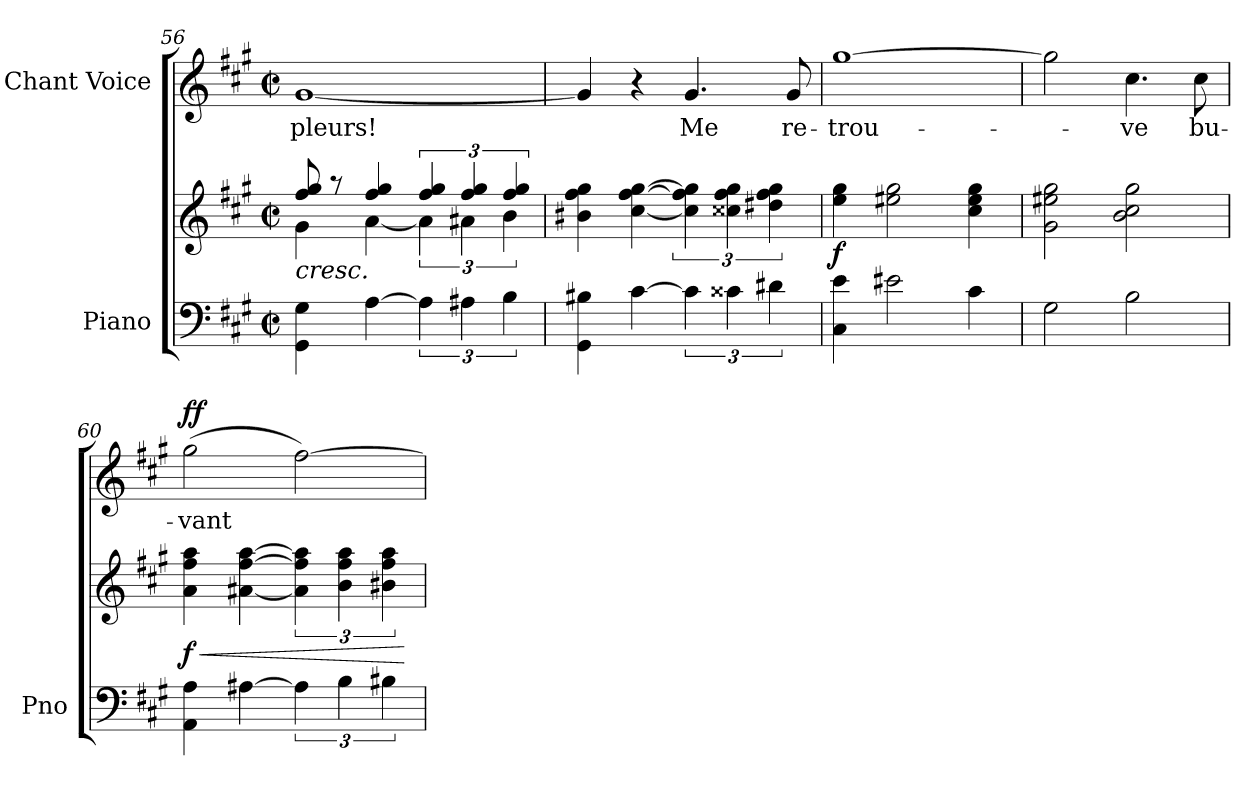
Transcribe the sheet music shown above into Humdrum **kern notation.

**kern	**kern	**dynam	**kern	**text	**dynam
*part2	*part2	*part2	*part1	*part1	*part1
*staff3	*staff2	*staff2/3	*staff1	*staff1	*staff1
*I"Piano	*	*	*I"Chant Voice	*	*
*I'Pno	*	*	*	*	*
*clefF4	*clefG2	*	*clefG2	*	*
*k[f#c#g#]	*k[f#c#g#]	*	*k[f#c#g#]	*	*
*M2/2	*M2/2	*	*M2/2	*	*
*met(c|)	*met(c|)	*	*met(c|)	*	*
=56	=56	=56	=56	=56	=56
*	*^	*	*	*	*
!	!LO:TX:b:i:t=cresc.	!	!	!	!	!
!	!	!	!	!	!LO:LY:b	!
4GG#\ 4G#\	8ff#/ 8gg#/	4g#\	.	[1g#	pleurs!	.
.	8r	.	.	.	.	.
[4A\	4ff#/ 4gg#/	[4a\	.	.	.	.
6A\]	6ff#/ 6gg#/	6a\]	.	.	.	.
6A#X\	6ff#/ 6gg#/	6a#X\	.	.	.	.
6B\	6ff#/ 6gg#/	6b\	.	.	.	.
*	*v	*v	*	*	*	*
!!LO:PB:g=z
=57	=57	=57	=57	=57	=57
4GG#\ 4B#X\	4b#X\ 4ff#\ 4gg#\	.	4g#/]	.	.
[4c#\	[4cc#\ [>4ff#\ [4gg#\	.	4r	.	.
!	!	!	!	!LO:LY:b	!
6c#\]	6cc#\] 6ff#\] 6gg#\]	.	4.g#/	Me	.
6c##X\	6cc##X\ 6ff#\ 6gg#\	.	.	.	.
6d#X\	6dd#X\ 6ff#\ 6gg#\	.	.	.	.
!	!	!	!	!LO:LY:b	!
.	.	.	8g#/	re-	.
=58	=58	=58	=58	=58	=58
!	!	!LO:DY:b	!	!LO:LY:b	!
4C#\ 4e\	4ee\ 4gg#\	f	[1gg#	-trou-	.
2e#X\	2ee#X\ 2gg#\	.	.	.	.
4c#\	4cc#\ 4ee#\ 4gg#\	.	.	.	.
=59	=59	=59	=59	=59	=59
2G#\	2g#\ 2ee#X\ 2gg#\	.	2gg#\]	.	.
!	!	!	!	!LO:LY:b	!
2B\	2b\ 2cc#\ 2gg#\	.	4.cc#\	-ve	.
!	!	!	!	!LO:LY:b	!
.	.	.	8cc#\	bu-	.
=60	=60	=60	=60	=60	=60
!	!	!LO:HP:b	!	!LO:LY:b	!
!	!	!LO:DY:n=1:b	!	!	!LO:DY:a
4AA\ 4A\	4a\ 4ff#\ 4aa\	< f	(2gg#\	-vant	ff
[4A#X\	[4a#X\ [>4ff#\ [4aa\	.	.	.	.
6A#\]	6a#\] 6ff#\] 6aa\]	.	[2ff#\)	.	.
6B\	6b\ 6ff#\ 6aa\	.	.	.	.
6B#X\	6b#X\ 6ff#\ 6aa\	.	.	.	.
.	.	[	.	.	.
=	=	=	=	=	=
*-	*-	*-	*-	*-	*-
